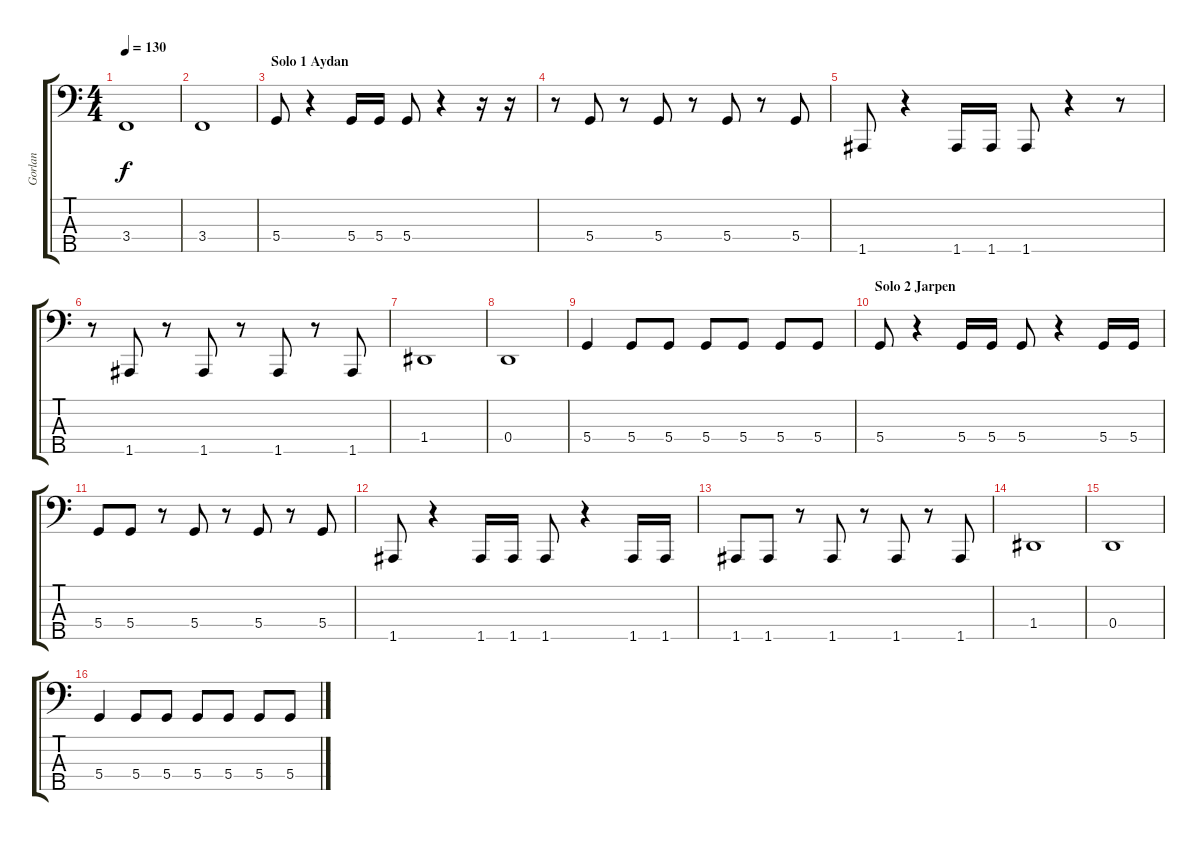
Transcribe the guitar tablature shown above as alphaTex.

\track ("Gorlan" "Gorlan") {instrument electricbasspick}
\staff {score tabs}
\tuning (F2 C2 G1 D1 A0) {hide}
\ts (4 4)
\tempo 130
\clef f4
\ks c
3.4.1{dy f} |
3.4.1 |
\section ("" "Solo 1 Aydan")
5.4.8 r.4 5.4.16 5.4.16 5.4.8 r.4 r.16 r.16 |
r.8 5.4.8 r.8 5.4.8 r.8 5.4.8 r.8 5.4.8 |
1.5.8 r.4 1.5.16 1.5.16 1.5.8 r.4 r.8 |
r.8 1.5.8 r.8 1.5.8 r.8 1.5.8 r.8 1.5.8 |
1.4.1 |
0.4.1 |
5.4.4 5.4.8 5.4.8 5.4.8 5.4.8 5.4.8 5.4.8 |
\section ("" "Solo 2 Jarpen")
5.4.8 r.4 5.4.16 5.4.16 5.4.8 r.4 5.4.16 5.4.16 |
5.4.8 5.4.8 r.8 5.4.8 r.8 5.4.8 r.8 5.4.8 |
1.5.8 r.4 1.5.16 1.5.16 1.5.8 r.4 1.5.16 1.5.16 |
1.5.8 1.5.8 r.8 1.5.8 r.8 1.5.8 r.8 1.5.8 |
1.4.1 |
0.4.1 |
5.4.4 5.4.8 5.4.8 5.4.8 5.4.8 5.4.8 5.4.8
